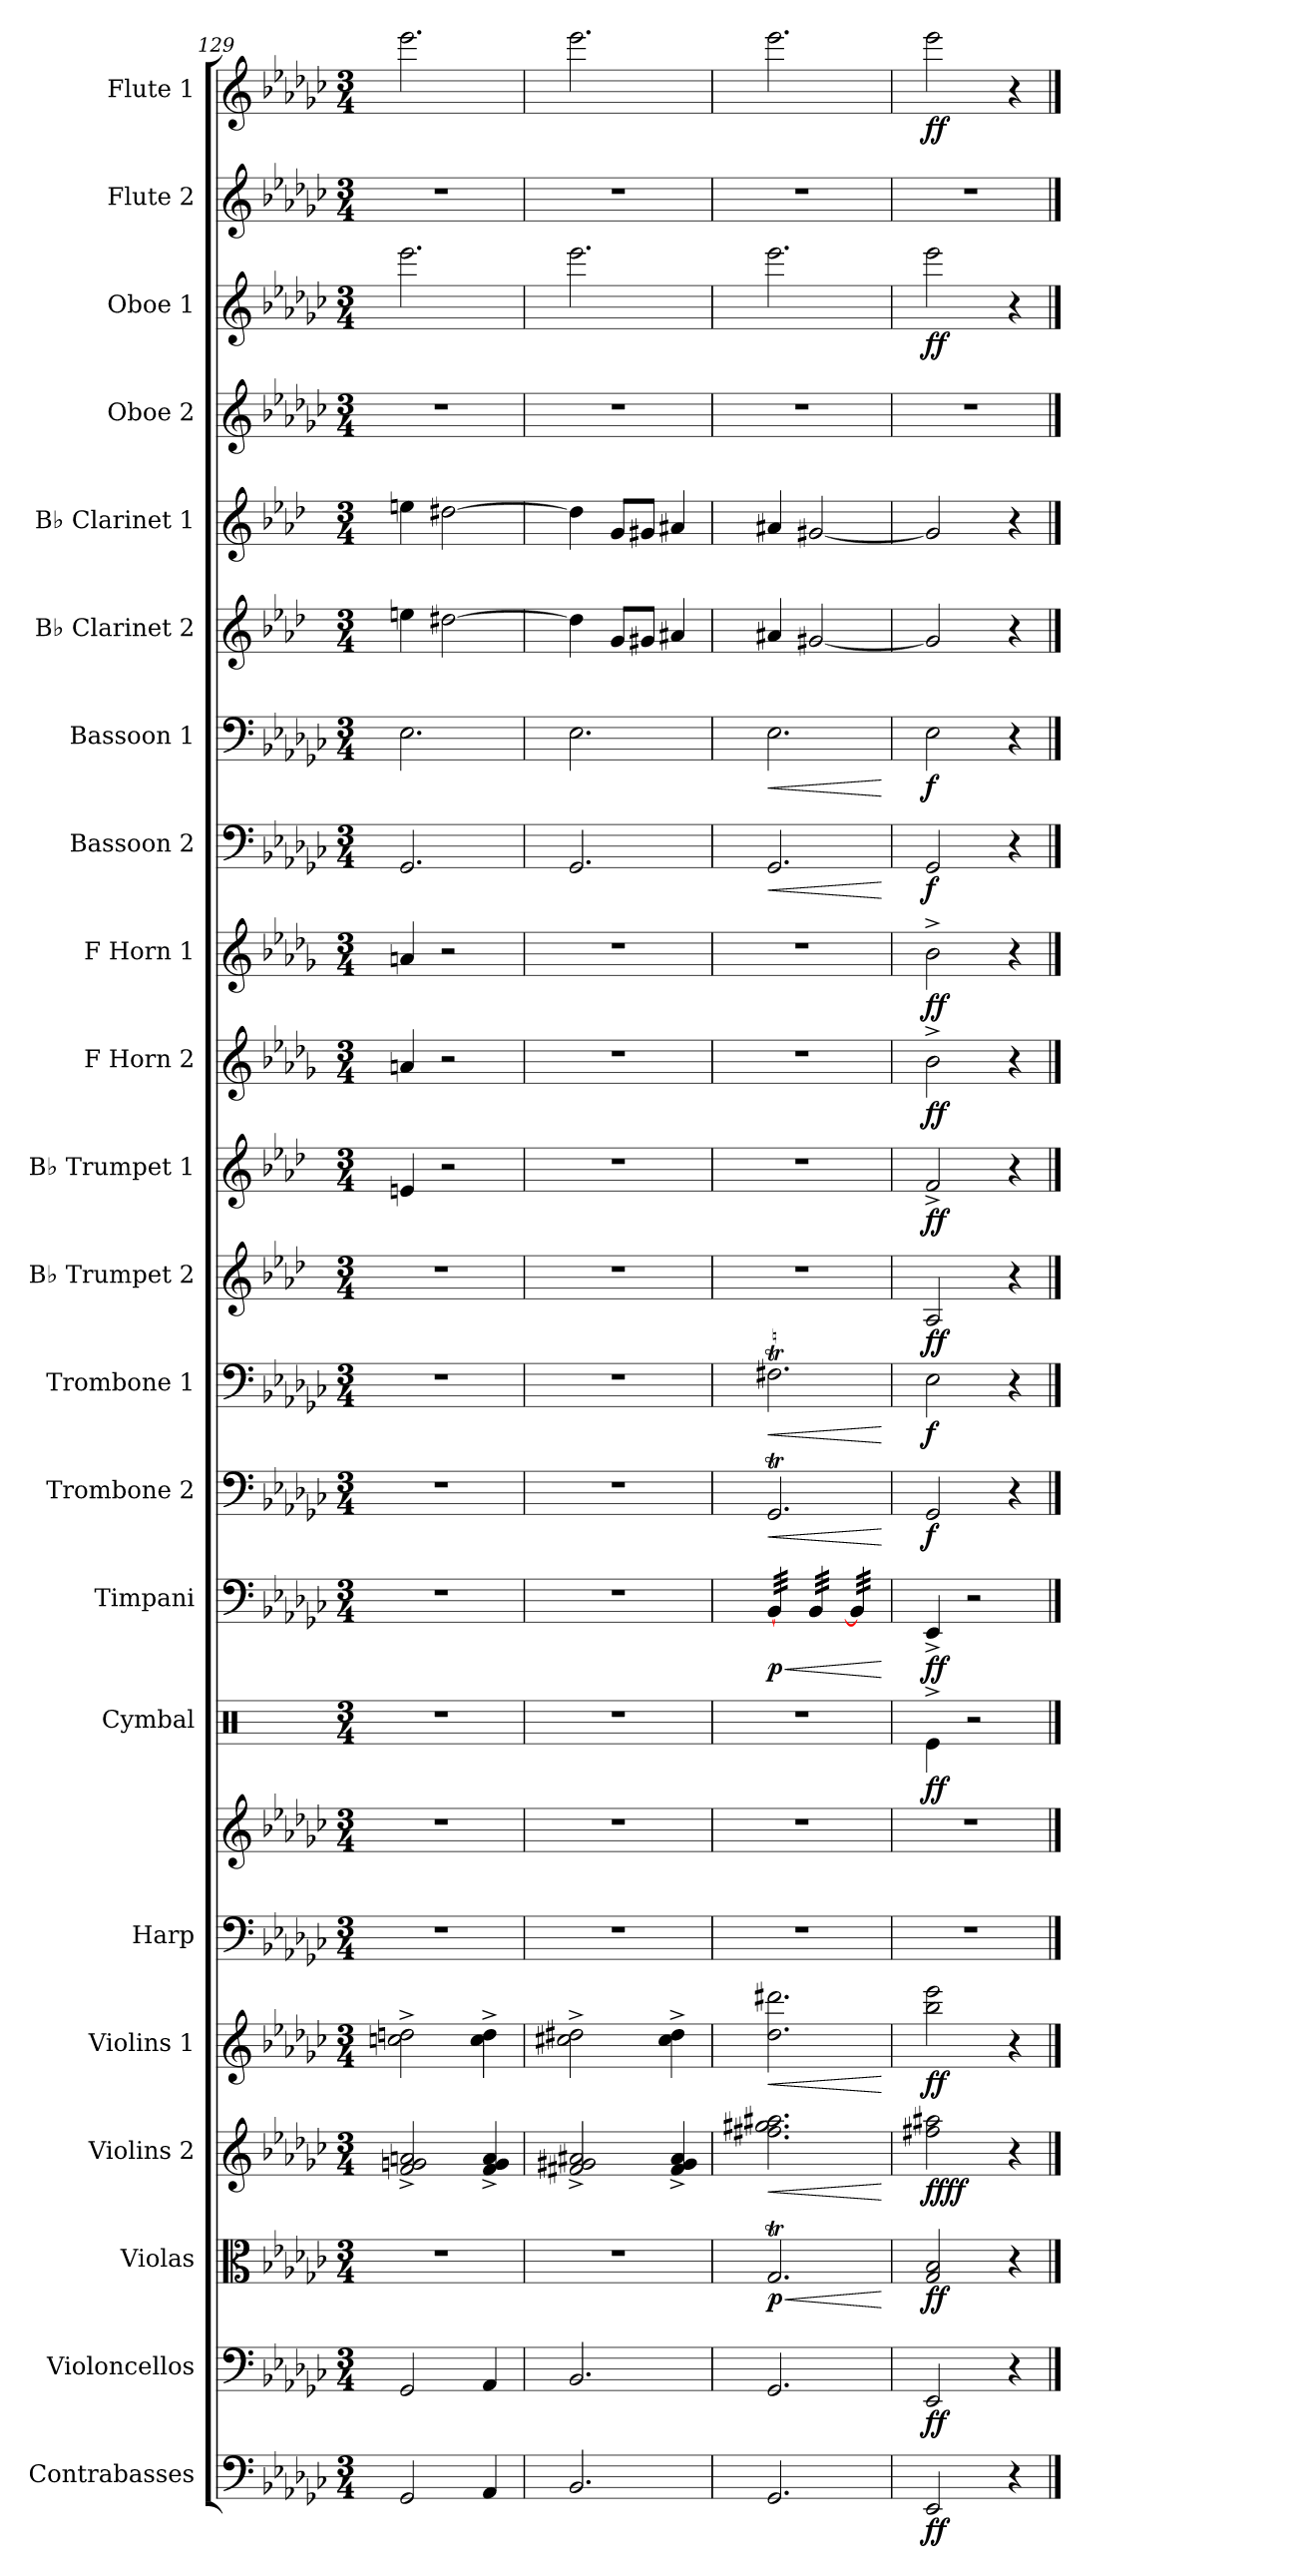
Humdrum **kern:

**kern	**dynam	**kern	**dynam	**kern	**dynam	**kern	**dynam	**kern	**dynam	**kern	**kern	**kern	**dynam	**kern	**dynam	**kern	**dynam	**kern	**dynam	**kern	**dynam	**kern	**dynam	**kern	**dynam	**kern	**dynam	**kern	**dynam	**kern	**dynam	**kern	**kern	**kern	**kern	**dynam	**kern	**kern	**dynam
*part22	*part22	*part21	*part21	*part20	*part20	*part19	*part19	*part18	*part18	*part17	*part17	*part16	*part16	*part15	*part15	*part14	*part14	*part13	*part13	*part12	*part12	*part11	*part11	*part10	*part10	*part9	*part9	*part8	*part8	*part7	*part7	*part6	*part5	*part4	*part3	*part3	*part2	*part1	*part1
*staff23	*staff23	*staff22	*staff22	*staff21	*staff21	*staff20	*staff20	*staff19	*staff19	*staff18	*staff17	*staff16	*staff16	*staff15	*staff15	*staff14	*staff14	*staff13	*staff13	*staff12	*staff12	*staff11	*staff11	*staff10	*staff10	*staff9	*staff9	*staff8	*staff8	*staff7	*staff7	*staff6	*staff5	*staff4	*staff3	*staff3	*staff2	*staff1	*staff1
*I"Contrabasses	*	*I"Violoncellos	*	*I"Violas	*	*I"Violins 2	*	*I"Violins 1	*	*I"Harp	*	*I"Cymbal	*	*I"Timpani	*	*I"Trombone 2	*	*I"Trombone 1	*	*I"B♭ Trumpet 2	*	*I"B♭ Trumpet 1	*	*I"F Horn 2	*	*I"F Horn 1	*	*I"Bassoon 2	*	*I"Bassoon 1	*	*I"B♭ Clarinet 2	*I"B♭ Clarinet 1	*I"Oboe 2	*I"Oboe 1	*	*I"Flute 2	*I"Flute 1	*
*I'Cbs.	*	*I'Vcs.	*	*I'Vlas.	*	*I'Vlns. 2	*	*I'Vlns. 1	*	*I'Hrp.	*	*I'Cym.	*	*I'Timp.	*	*I'Tbn. 2	*	*I'Tbn. 1	*	*I'B♭ Tpt. 2	*	*I'B♭ Tpt. 1	*	*I'F Hn. 2	*	*I'F Hn. 1	*	*I'Bsn. 2	*	*I'Bsn. 1	*	*I'B♭ Cl. 2	*I'B♭ Cl. 1	*I'Ob. 2	*I'Ob. 1	*	*I'Fl. 2	*I'Fl. 1	*
*clefF4	*	*clefF4	*	*clefC3	*	*clefG2	*	*clefG2	*	*clefF4	*clefG2	*clefX	*	*clefF4	*	*clefF4	*	*clefF4	*	*clefG2	*	*clefG2	*	*clefG2	*	*clefG2	*	*clefF4	*	*clefF4	*	*clefG2	*clefG2	*clefG2	*clefG2	*	*clefG2	*clefG2	*
*ITrd7c12	*	*	*	*	*	*	*	*	*	*	*	*	*	*	*	*	*	*	*	*ITrd1c2	*	*ITrd1c2	*	*ITrd4c7	*	*ITrd4c7	*	*	*	*	*	*ITrd1c2	*ITrd1c2	*	*	*	*	*	*
*k[b-e-a-d-g-c-]	*	*k[b-e-a-d-g-c-]	*	*k[b-e-a-d-g-c-]	*	*k[b-e-a-d-g-c-]	*	*k[b-e-a-d-g-c-]	*	*k[b-e-a-d-g-c-]	*k[b-e-a-d-g-c-]	*k[]	*	*k[b-e-a-d-g-c-]	*	*k[b-e-a-d-g-c-]	*	*k[b-e-a-d-g-c-]	*	*k[b-e-a-d-g-c-]	*	*k[b-e-a-d-g-c-]	*	*k[b-e-a-d-g-c-]	*	*k[b-e-a-d-g-c-]	*	*k[b-e-a-d-g-c-]	*	*k[b-e-a-d-g-c-]	*	*k[b-e-a-d-g-c-]	*k[b-e-a-d-g-c-]	*k[b-e-a-d-g-c-]	*k[b-e-a-d-g-c-]	*	*k[b-e-a-d-g-c-]	*k[b-e-a-d-g-c-]	*
*M3/4	*	*M3/4	*	*M3/4	*	*M3/4	*	*M3/4	*	*M3/4	*M3/4	*M3/4	*	*M3/4	*	*M3/4	*	*M3/4	*	*M3/4	*	*M3/4	*	*M3/4	*	*M3/4	*	*M3/4	*	*M3/4	*	*M3/4	*M3/4	*M3/4	*M3/4	*	*M3/4	*M3/4	*
=129	=129	=129	=129	=129	=129	=129	=129	=129	=129	=129	=129	=129	=129	=129	=129	=129	=129	=129	=129	=129	=129	=129	=129	=129	=129	=129	=129	=129	=129	=129	=129	=129	=129	=129	=129	=129	=129	=129	=129
2GGG-/	.	2GG-/	.	2.r	.	2f/^ 2gn/^ 2an/^	.	2ccn\^ 2ddn\^	.	2.r	2.r	2.r	.	2.r	.	2.r	.	2.r	.	2.r	.	4dn/	.	4dn/	.	4dn/	.	2.GG-/	.	2.E-\	.	4ddn\	4ddn\	2.r	2.eee-\	.	2.r	2.eee-\	.
.	.	.	.	.	.	.	.	.	.	.	.	.	.	.	.	.	.	.	.	.	.	2r	.	2r	.	2r	.	.	.	.	.	[2cc#X\	[2cc#X\	.	.	.	.	.	.
4AAA-/	.	4AA-/	.	.	.	4f/^ 4g/^ 4a/^	.	4cc\^ 4dd\^	.	.	.	.	.	.	.	.	.	.	.	.	.	.	.	.	.	.	.	.	.	.	.	.	.	.	.	.	.	.	.
=130	=130	=130	=130	=130	=130	=130	=130	=130	=130	=130	=130	=130	=130	=130	=130	=130	=130	=130	=130	=130	=130	=130	=130	=130	=130	=130	=130	=130	=130	=130	=130	=130	=130	=130	=130	=130	=130	=130	=130
2.BBB-/	.	2.BB-/	.	2.r	.	2f#X/^ 2g#X/^ 2a#X/^	.	2cc#X\^ 2dd#X\^	.	2.r	2.r	2.r	.	2.r	.	2.r	.	2.r	.	2.r	.	2.r	.	2.r	.	2.r	.	2.GG-/	.	2.E-\	.	4cc#\]	4cc#\]	2.r	2.eee-\	.	2.r	2.eee-\	.
.	.	.	.	.	.	.	.	.	.	.	.	.	.	.	.	.	.	.	.	.	.	.	.	.	.	.	.	.	.	.	.	8f/L	8f/L	.	.	.	.	.	.
.	.	.	.	.	.	.	.	.	.	.	.	.	.	.	.	.	.	.	.	.	.	.	.	.	.	.	.	.	.	.	.	8f#X/J	8f#X/J	.	.	.	.	.	.
.	.	.	.	.	.	4f#/^ 4g#/^ 4a#/^	.	4cc#\^ 4dd#\^	.	.	.	.	.	.	.	.	.	.	.	.	.	.	.	.	.	.	.	.	.	.	.	4g#X/	4g#X/	.	.	.	.	.	.
=131	=131	=131	=131	=131	=131	=131	=131	=131	=131	=131	=131	=131	=131	=131	=131	=131	=131	=131	=131	=131	=131	=131	=131	=131	=131	=131	=131	=131	=131	=131	=131	=131	=131	=131	=131	=131	=131	=131	=131
!	!	!	!	!	!LO:HP:b	!	!LO:HP:b	!	!LO:HP:b	!	!	!	!	!	!LO:HP:b	!	!LO:HP:b	!	!LO:HP:b	!	!	!	!	!	!	!	!	!	!LO:HP:b	!	!LO:HP:b	!	!	!	!	!	!	!	!
!	!	!	!	!	!LO:DY:n=1:b	!	!	!	!	!	!	!	!	!	!LO:DY:n=1:b	!	!	!	!	!	!	!	!	!	!	!	!	!	!	!	!	!	!	!	!	!	!	!	!
*	*	*	*	*	*	*	*	*	*	*	*	*	*	*tremolo	*	*	*	*	*	*	*	*	*	*	*	*	*	*	*	*	*	*	*	*	*	*	*	*	*
2.GGG-/	.	2.GG-/	.	2.G-T/	< p	2.ff#X\ 2.gg#X\ 2.aa#X\	<	2.dd-\ 2.ddd#X\	<	2.r	2.r	2.r	.	[32BB-/LLL	< p	2.GG-T/	<	2.F#Xt\	<	2.r	.	2.r	.	2.r	.	2.r	.	2.GG-/	<	2.E-\	<	4g#X/	4g#X/	2.r	2.eee-\	.	2.r	2.eee-\	.
.	.	.	.	.	.	.	.	.	.	.	.	.	.	32BB-/	.	.	.	.	.	.	.	.	.	.	.	.	.	.	.	.	.	.	.	.	.	.	.	.	.
.	.	.	.	.	.	.	.	.	.	.	.	.	.	32BB-/	.	.	.	.	.	.	.	.	.	.	.	.	.	.	.	.	.	.	.	.	.	.	.	.	.
.	.	.	.	.	.	.	.	.	.	.	.	.	.	32BB-/	.	.	.	.	.	.	.	.	.	.	.	.	.	.	.	.	.	.	.	.	.	.	.	.	.
.	.	.	.	.	.	.	.	.	.	.	.	.	.	32BB-/	.	.	.	.	.	.	.	.	.	.	.	.	.	.	.	.	.	.	.	.	.	.	.	.	.
.	.	.	.	.	.	.	.	.	.	.	.	.	.	32BB-/	.	.	.	.	.	.	.	.	.	.	.	.	.	.	.	.	.	.	.	.	.	.	.	.	.
.	.	.	.	.	.	.	.	.	.	.	.	.	.	32BB-/	.	.	.	.	.	.	.	.	.	.	.	.	.	.	.	.	.	.	.	.	.	.	.	.	.
.	.	.	.	.	.	.	.	.	.	.	.	.	.	32BB-/JJJ	.	.	.	.	.	.	.	.	.	.	.	.	.	.	.	.	.	.	.	.	.	.	.	.	.
.	.	.	.	.	.	.	.	.	.	.	.	.	.	32BB-/LLL	.	.	.	.	.	.	.	.	.	.	.	.	.	.	.	.	.	[2f#X/	[2f#X/	.	.	.	.	.	.
.	.	.	.	.	.	.	.	.	.	.	.	.	.	32BB-/	.	.	.	.	.	.	.	.	.	.	.	.	.	.	.	.	.	.	.	.	.	.	.	.	.
.	.	.	.	.	.	.	.	.	.	.	.	.	.	32BB-/	.	.	.	.	.	.	.	.	.	.	.	.	.	.	.	.	.	.	.	.	.	.	.	.	.
.	.	.	.	.	.	.	.	.	.	.	.	.	.	32BB-/	.	.	.	.	.	.	.	.	.	.	.	.	.	.	.	.	.	.	.	.	.	.	.	.	.
.	.	.	.	.	.	.	.	.	.	.	.	.	.	32BB-/	.	.	.	.	.	.	.	.	.	.	.	.	.	.	.	.	.	.	.	.	.	.	.	.	.
.	.	.	.	.	.	.	.	.	.	.	.	.	.	32BB-/	.	.	.	.	.	.	.	.	.	.	.	.	.	.	.	.	.	.	.	.	.	.	.	.	.
.	.	.	.	.	.	.	.	.	.	.	.	.	.	32BB-/	.	.	.	.	.	.	.	.	.	.	.	.	.	.	.	.	.	.	.	.	.	.	.	.	.
.	.	.	.	.	.	.	.	.	.	.	.	.	.	32BB-/JJJ	.	.	.	.	.	.	.	.	.	.	.	.	.	.	.	.	.	.	.	.	.	.	.	.	.
.	.	.	.	.	.	.	.	.	.	.	.	.	.	32BB-/]LLL	.	.	.	.	.	.	.	.	.	.	.	.	.	.	.	.	.	.	.	.	.	.	.	.	.
.	.	.	.	.	.	.	.	.	.	.	.	.	.	32BB-/	.	.	.	.	.	.	.	.	.	.	.	.	.	.	.	.	.	.	.	.	.	.	.	.	.
.	.	.	.	.	.	.	.	.	.	.	.	.	.	32BB-/	.	.	.	.	.	.	.	.	.	.	.	.	.	.	.	.	.	.	.	.	.	.	.	.	.
.	.	.	.	.	.	.	.	.	.	.	.	.	.	32BB-/	.	.	.	.	.	.	.	.	.	.	.	.	.	.	.	.	.	.	.	.	.	.	.	.	.
.	.	.	.	.	.	.	.	.	.	.	.	.	.	32BB-/	.	.	.	.	.	.	.	.	.	.	.	.	.	.	.	.	.	.	.	.	.	.	.	.	.
.	.	.	.	.	.	.	.	.	.	.	.	.	.	32BB-/	.	.	.	.	.	.	.	.	.	.	.	.	.	.	.	.	.	.	.	.	.	.	.	.	.
.	.	.	.	.	.	.	.	.	.	.	.	.	.	32BB-/	.	.	.	.	.	.	.	.	.	.	.	.	.	.	.	.	.	.	.	.	.	.	.	.	.
.	.	.	.	.	.	.	.	.	.	.	.	.	.	32BB-/JJJ	.	.	.	.	.	.	.	.	.	.	.	.	.	.	.	.	.	.	.	.	.	.	.	.	.
*	*	*	*	*	*	*	*	*	*	*	*	*	*	*Xtremolo	*	*	*	*	*	*	*	*	*	*	*	*	*	*	*	*	*	*	*	*	*	*	*	*	*
.	.	.	.	.	[	.	[	.	[	.	.	.	.	.	[	.	[	.	[	.	.	.	.	.	.	.	.	.	[	.	[	.	.	.	.	.	.	.	.
=132	=132	=132	=132	=132	=132	=132	=132	=132	=132	=132	=132	=132	=132	=132	=132	=132	=132	=132	=132	=132	=132	=132	=132	=132	=132	=132	=132	=132	=132	=132	=132	=132	=132	=132	=132	=132	=132	=132	=132
!	!LO:DY:b	!	!LO:DY:b	!	!LO:DY:b	!	!LO:DY:b	!	!	!	!	!	!	!	!	!	!	!	!	!	!	!	!	!	!	!	!	!	!	!	!	!	!	!	!	!	!	!	!
!	!	!	!	!	!	!	!LO:DY:n=1:b	!	!LO:DY:b	!	!	!	!LO:DY:b	!	!LO:DY:b	!	!LO:DY:b	!	!LO:DY:b	!	!LO:DY:b	!	!LO:DY:b	!	!LO:DY:b	!	!LO:DY:b	!	!LO:DY:b	!	!LO:DY:b	!	!	!	!	!LO:DY:b	!	!	!LO:DY:b
2EEE-/	ff	2EE-/	ff	2G-/ 2B-/	ff	2ff#X\ 2aa#X\	ff ff	2bb-\ 2eee-\	ff	2.r	2.r	4Re^\	ff	4EE-^/	ff	2GG-/	f	2E-\	f	2G-/	ff	2e-^/	ff	2e-^\	ff	2e-^\	ff	2GG-/	f	2E-\	f	2f#/]	2f#/]	2.r	2eee-\	ff	2.r	2eee-\	ff
.	.	.	.	.	.	.	.	.	.	.	.	2r	.	2r	.	.	.	.	.	.	.	.	.	.	.	.	.	.	.	.	.	.	.	.	.	.	.	.	.
4r	.	4r	.	4r	.	4r	.	4r	.	.	.	.	.	.	.	4r	.	4r	.	4r	.	4r	.	4r	.	4r	.	4r	.	4r	.	4r	4r	.	4r	.	.	4r	.
==	==	==	==	==	==	==	==	==	==	==	==	==	==	==	==	==	==	==	==	==	==	==	==	==	==	==	==	==	==	==	==	==	==	==	==	==	==	==	==
*-	*-	*-	*-	*-	*-	*-	*-	*-	*-	*-	*-	*-	*-	*-	*-	*-	*-	*-	*-	*-	*-	*-	*-	*-	*-	*-	*-	*-	*-	*-	*-	*-	*-	*-	*-	*-	*-	*-	*-
